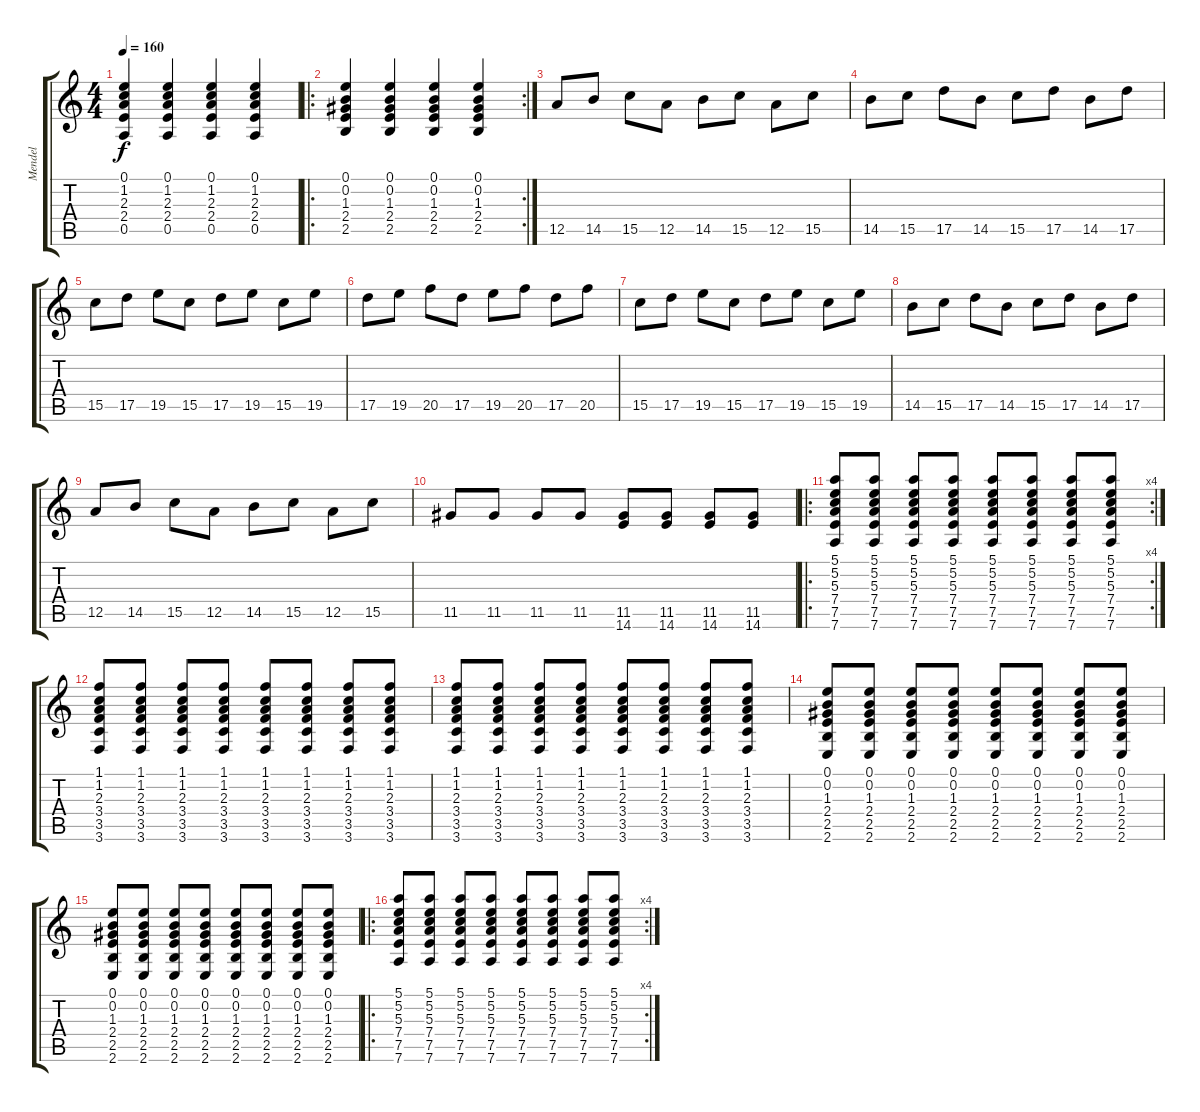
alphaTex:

\track ("Mendel" "Mendel") {instrument overdrivenguitar}
\staff {score tabs}
\tuning (E4 B3 G3 D3 A2 D2) {hide}
\ts (4 4)
\tempo 160
\clef g2
\ks c
(0.1 1.2 2.3 2.4 0.5).4{dy f} (0.1 1.2 2.3 2.4 0.5).4 (0.1 1.2 2.3 2.4 0.5).4 (0.1 1.2 2.3 2.4 0.5).4 |
\ro
\rc 2
(0.1 0.2 1.3 2.4 2.5).4 (0.1 0.2 1.3 2.4 2.5).4 (0.1 0.2 1.3 2.4 2.5).4 (0.1 0.2 1.3 2.4 2.5).4 |
12.5.8 14.5.8 15.5.8 12.5.8 14.5.8 15.5.8 12.5.8 15.5.8 |
14.5.8 15.5.8 17.5.8 14.5.8 15.5.8 17.5.8 14.5.8 17.5.8 |
15.5.8 17.5.8 19.5.8 15.5.8 17.5.8 19.5.8 15.5.8 19.5.8 |
17.5.8 19.5.8 20.5.8 17.5.8 19.5.8 20.5.8 17.5.8 20.5.8 |
15.5.8 17.5.8 19.5.8 15.5.8 17.5.8 19.5.8 15.5.8 19.5.8 |
14.5.8 15.5.8 17.5.8 14.5.8 15.5.8 17.5.8 14.5.8 17.5.8 |
12.5.8 14.5.8 15.5.8 12.5.8 14.5.8 15.5.8 12.5.8 15.5.8 |
11.5.8 11.5.8 11.5.8 11.5.8 (11.5 14.6).8 (11.5 14.6).8 (11.5 14.6).8 (11.5 14.6).8 |
\ro
\rc 4
(5.1 5.2 5.3 7.4 7.5 7.6).8 (5.1 5.2 5.3 7.4 7.5 7.6).8 (5.1 5.2 5.3 7.4 7.5 7.6).8 (5.1 5.2 5.3 7.4 7.5 7.6).8 (5.1 5.2 5.3 7.4 7.5 7.6).8 (5.1 5.2 5.3 7.4 7.5 7.6).8 (5.1 5.2 5.3 7.4 7.5 7.6).8 (5.1 5.2 5.3 7.4 7.5 7.6).8 |
(1.1 1.2 2.3 3.4 3.5 3.6).8 (1.1 1.2 2.3 3.4 3.5 3.6).8 (1.1 1.2 2.3 3.4 3.5 3.6).8 (1.1 1.2 2.3 3.4 3.5 3.6).8 (1.1 1.2 2.3 3.4 3.5 3.6).8 (1.1 1.2 2.3 3.4 3.5 3.6).8 (1.1 1.2 2.3 3.4 3.5 3.6).8 (1.1 1.2 2.3 3.4 3.5 3.6).8 |
(1.1 1.2 2.3 3.4 3.5 3.6).8 (1.1 1.2 2.3 3.4 3.5 3.6).8 (1.1 1.2 2.3 3.4 3.5 3.6).8 (1.1 1.2 2.3 3.4 3.5 3.6).8 (1.1 1.2 2.3 3.4 3.5 3.6).8 (1.1 1.2 2.3 3.4 3.5 3.6).8 (1.1 1.2 2.3 3.4 3.5 3.6).8 (1.1 1.2 2.3 3.4 3.5 3.6).8 |
(0.1 0.2 1.3 2.4 2.5 2.6).8 (0.1 0.2 1.3 2.4 2.5 2.6).8 (0.1 0.2 1.3 2.4 2.5 2.6).8 (0.1 0.2 1.3 2.4 2.5 2.6).8 (0.1 0.2 1.3 2.4 2.5 2.6).8 (0.1 0.2 1.3 2.4 2.5 2.6).8 (0.1 0.2 1.3 2.4 2.5 2.6).8 (0.1 0.2 1.3 2.4 2.5 2.6).8 |
(0.1 0.2 1.3 2.4 2.5 2.6).8 (0.1 0.2 1.3 2.4 2.5 2.6).8 (0.1 0.2 1.3 2.4 2.5 2.6).8 (0.1 0.2 1.3 2.4 2.5 2.6).8 (0.1 0.2 1.3 2.4 2.5 2.6).8 (0.1 0.2 1.3 2.4 2.5 2.6).8 (0.1 0.2 1.3 2.4 2.5 2.6).8 (0.1 0.2 1.3 2.4 2.5 2.6).8 |
\ro
\rc 4
(5.1 5.2 5.3 7.4 7.5 7.6).8 (5.1 5.2 5.3 7.4 7.5 7.6).8 (5.1 5.2 5.3 7.4 7.5 7.6).8 (5.1 5.2 5.3 7.4 7.5 7.6).8 (5.1 5.2 5.3 7.4 7.5 7.6).8 (5.1 5.2 5.3 7.4 7.5 7.6).8 (5.1 5.2 5.3 7.4 7.5 7.6).8 (5.1 5.2 5.3 7.4 7.5 7.6).8
